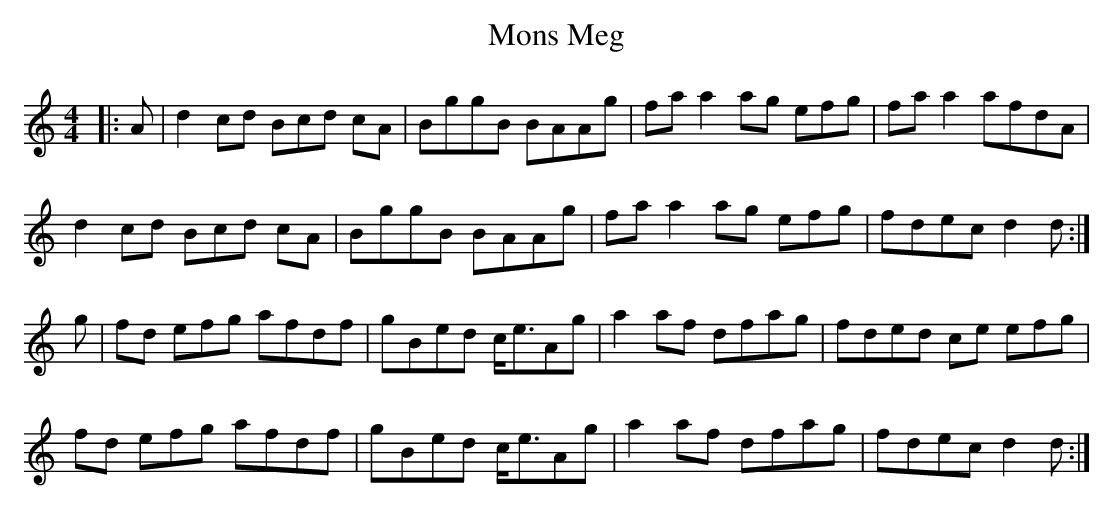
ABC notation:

X:1
T: Mons Meg
M: 4/4
L: 1/8
K: Amin
|:A|d2 cd 3Bcd cA|BggB BAAg|fa a2 ag 3efg|fa a2 afdA|
d2 cd 3Bcd cA|BggB BAAg|fa a2 ag 3efg|fdec d2 d:|
g|fd 3efg afdf|gBed c<eAg|a2 af dfag|fded ce 3efg|
fd 3efg afdf|gBed c<eAg|a2 af dfag|fdec d2 d:|
